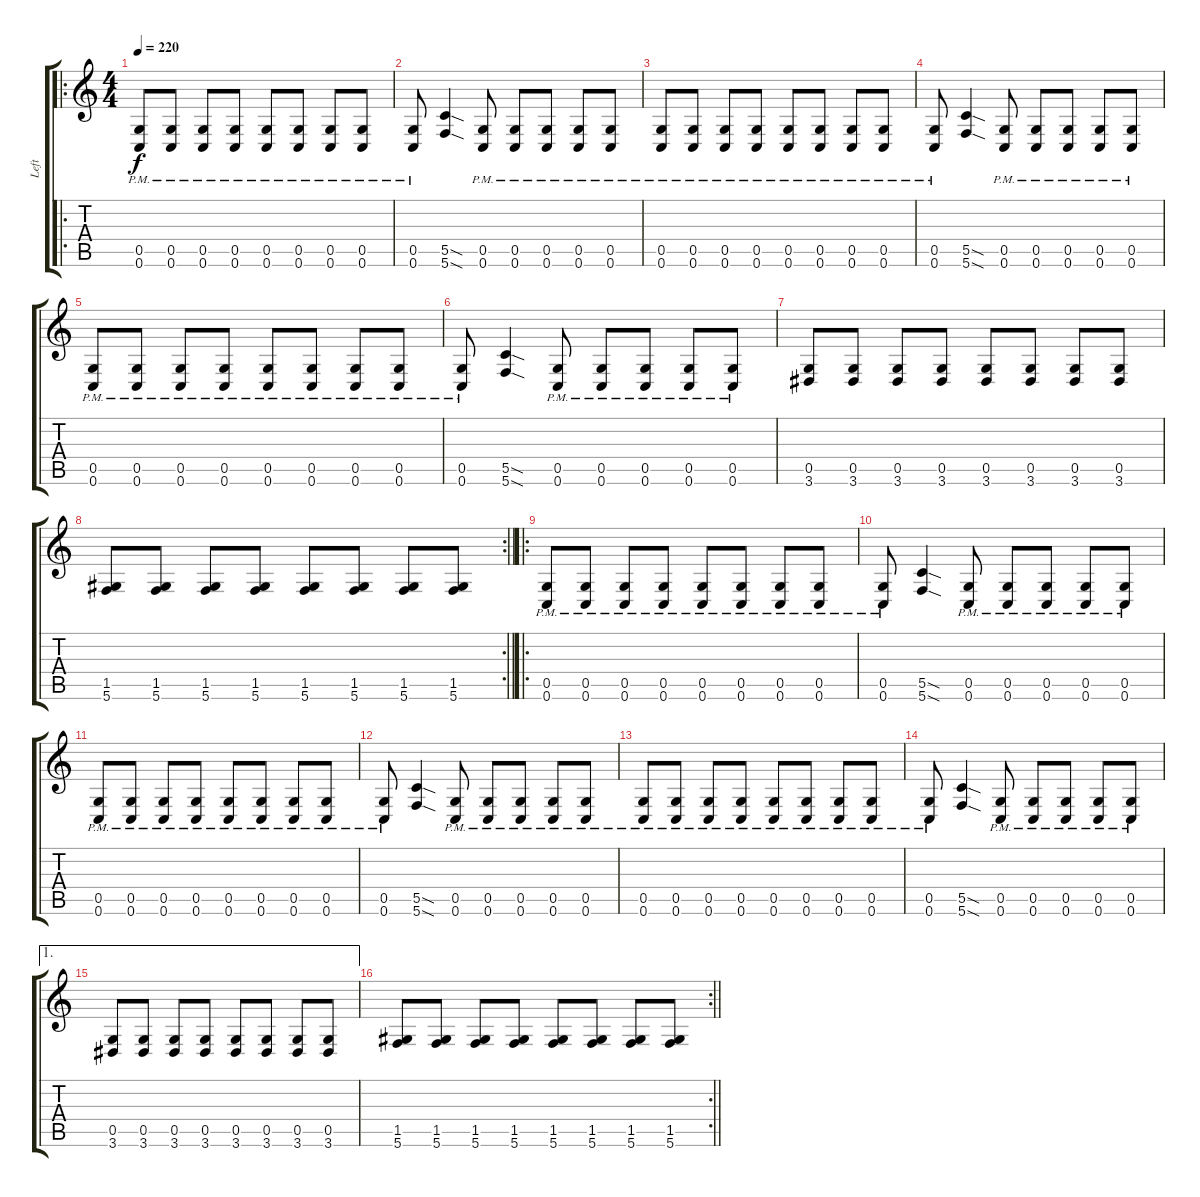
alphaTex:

\track ("Left" "Left") {instrument distortionguitar}
\staff {score tabs}
\tuning (D4 A3 F3 C3 G2 C2) {hide}
\ro
\ts (4 4)
\tempo 220
\clef g2
\ks c
(0.5{pm} 0.6{pm}).8{dy f} (0.5{pm} 0.6{pm}).8 (0.5{pm} 0.6{pm}).8 (0.5{pm} 0.6{pm}).8 (0.5{pm} 0.6{pm}).8 (0.5{pm} 0.6{pm}).8 (0.5{pm} 0.6{pm}).8 (0.5{pm} 0.6{pm}).8 |
(0.5{pm} 0.6{pm}).8 (5.5{sod} 5.6{sod}).4 (0.5{pm} 0.6{pm}).8 (0.5{pm} 0.6{pm}).8 (0.5{pm} 0.6{pm}).8 (0.5{pm} 0.6{pm}).8 (0.5{pm} 0.6{pm}).8 |
(0.5{pm} 0.6{pm}).8 (0.5{pm} 0.6{pm}).8 (0.5{pm} 0.6{pm}).8 (0.5{pm} 0.6{pm}).8 (0.5{pm} 0.6{pm}).8 (0.5{pm} 0.6{pm}).8 (0.5{pm} 0.6{pm}).8 (0.5{pm} 0.6{pm}).8 |
(0.5{pm} 0.6{pm}).8 (5.5{sod} 5.6{sod}).4 (0.5{pm} 0.6{pm}).8 (0.5{pm} 0.6{pm}).8 (0.5{pm} 0.6{pm}).8 (0.5{pm} 0.6{pm}).8 (0.5{pm} 0.6{pm}).8 |
(0.5{pm} 0.6{pm}).8 (0.5{pm} 0.6{pm}).8 (0.5{pm} 0.6{pm}).8 (0.5{pm} 0.6{pm}).8 (0.5{pm} 0.6{pm}).8 (0.5{pm} 0.6{pm}).8 (0.5{pm} 0.6{pm}).8 (0.5{pm} 0.6{pm}).8 |
(0.5{pm} 0.6{pm}).8 (5.5{sod} 5.6{sod}).4 (0.5{pm} 0.6{pm}).8 (0.5{pm} 0.6{pm}).8 (0.5{pm} 0.6{pm}).8 (0.5{pm} 0.6{pm}).8 (0.5{pm} 0.6{pm}).8 |
(0.5 3.6).8 (0.5 3.6).8 (0.5 3.6).8 (0.5 3.6).8 (0.5 3.6).8 (0.5 3.6).8 (0.5 3.6).8 (0.5 3.6).8 |
\rc 2
\barLineRight lightlight
(1.5 5.6).8 (1.5 5.6).8 (1.5 5.6).8 (1.5 5.6).8 (1.5 5.6).8 (1.5 5.6).8 (1.5 5.6).8 (1.5 5.6).8 |
\ro
(0.5{pm} 0.6{pm}).8 (0.5{pm} 0.6{pm}).8 (0.5{pm} 0.6{pm}).8 (0.5{pm} 0.6{pm}).8 (0.5{pm} 0.6{pm}).8 (0.5{pm} 0.6{pm}).8 (0.5{pm} 0.6{pm}).8 (0.5{pm} 0.6{pm}).8 |
(0.5{pm} 0.6{pm}).8 (5.5{sod} 5.6{sod}).4 (0.5{pm} 0.6{pm}).8 (0.5{pm} 0.6{pm}).8 (0.5{pm} 0.6{pm}).8 (0.5{pm} 0.6{pm}).8 (0.5{pm} 0.6{pm}).8 |
(0.5{pm} 0.6{pm}).8 (0.5{pm} 0.6{pm}).8 (0.5{pm} 0.6{pm}).8 (0.5{pm} 0.6{pm}).8 (0.5{pm} 0.6{pm}).8 (0.5{pm} 0.6{pm}).8 (0.5{pm} 0.6{pm}).8 (0.5{pm} 0.6{pm}).8 |
(0.5{pm} 0.6{pm}).8 (5.5{sod} 5.6{sod}).4 (0.5{pm} 0.6{pm}).8 (0.5{pm} 0.6{pm}).8 (0.5{pm} 0.6{pm}).8 (0.5{pm} 0.6{pm}).8 (0.5{pm} 0.6{pm}).8 |
(0.5{pm} 0.6{pm}).8 (0.5{pm} 0.6{pm}).8 (0.5{pm} 0.6{pm}).8 (0.5{pm} 0.6{pm}).8 (0.5{pm} 0.6{pm}).8 (0.5{pm} 0.6{pm}).8 (0.5{pm} 0.6{pm}).8 (0.5{pm} 0.6{pm}).8 |
(0.5{pm} 0.6{pm}).8 (5.5{sod} 5.6{sod}).4 (0.5{pm} 0.6{pm}).8 (0.5{pm} 0.6{pm}).8 (0.5{pm} 0.6{pm}).8 (0.5{pm} 0.6{pm}).8 (0.5{pm} 0.6{pm}).8 |
\ae 1
(0.5 3.6).8 (0.5 3.6).8 (0.5 3.6).8 (0.5 3.6).8 (0.5 3.6).8 (0.5 3.6).8 (0.5 3.6).8 (0.5 3.6).8 |
\rc 2
\barLineRight lightlight
(1.5 5.6).8 (1.5 5.6).8 (1.5 5.6).8 (1.5 5.6).8 (1.5 5.6).8 (1.5 5.6).8 (1.5 5.6).8 (1.5 5.6).8
